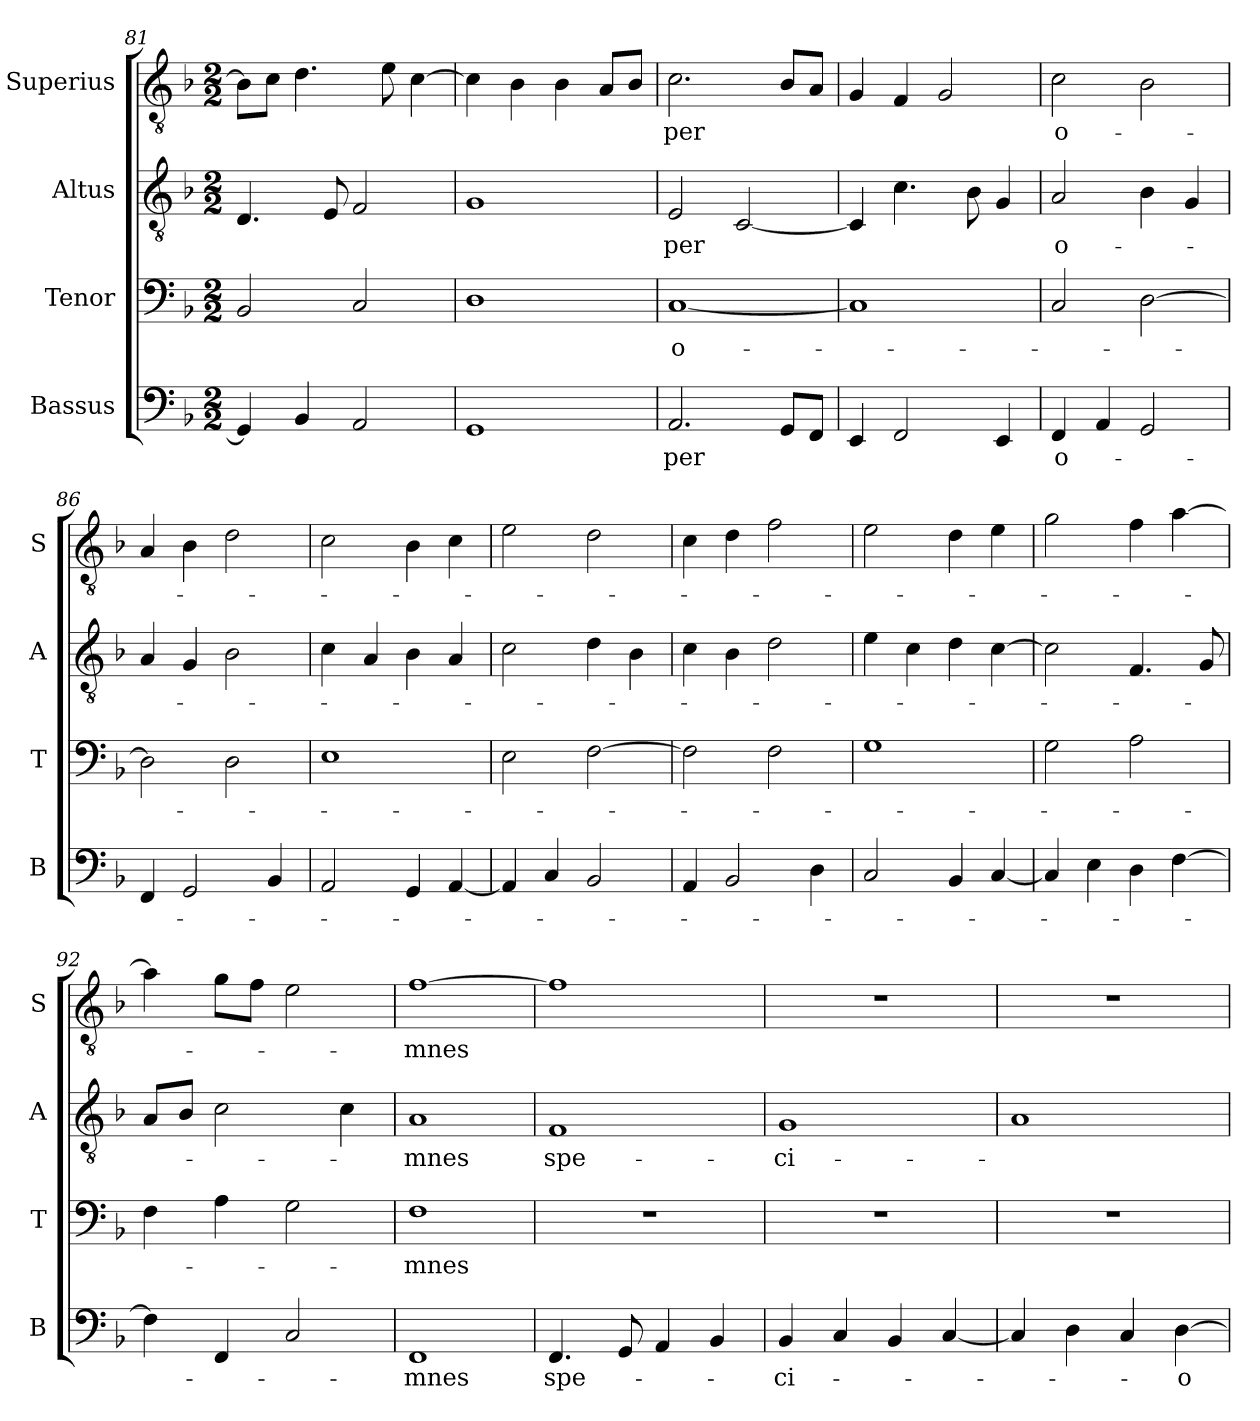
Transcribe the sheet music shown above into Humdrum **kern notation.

**kern	**text	**kern	**text	**kern	**text	**kern	**text
*part4	*part4	*part3	*part3	*part2	*part2	*part1	*part1
*staff4	*staff4	*staff3	*staff3	*staff2	*staff2	*staff1	*staff1
*I"Bassus	*	*I"Tenor	*	*I"Altus	*	*I"Superius	*
*I'B	*	*I'T	*	*I'A	*	*I'S	*
*clefF4	*	*clefF4	*	*clefGv2	*	*clefGv2	*
*k[b-]	*	*k[b-]	*	*k[b-]	*	*k[b-]	*
*d:	*	*d:	*	*d:	*	*d:	*
*M2/2	*	*M2/2	*	*M2/2	*	*M2/2	*
=81	=81	=81	=81	=81	=81	=81	=81
4GG]	.	2BB-	.	4.D	.	8B-L]	.
.	.	.	.	.	.	8cJ	.
4BB-	.	.	.	.	.	4.d	.
.	.	.	.	8E	.	.	.
2AA	.	2C	.	2F	.	.	.
.	.	.	.	.	.	8e	.
.	.	.	.	.	.	[4c	.
=82	=82	=82	=82	=82	=82	=82	=82
1GG	.	1D	.	1G	.	4c]	.
.	.	.	.	.	.	4B-	.
.	.	.	.	.	.	4B-	.
.	.	.	.	.	.	8AL	.
.	.	.	.	.	.	8B-J	.
=83	=83	=83	=83	=83	=83	=83	=83
2.AA	-per	[1C	o-	2E	-per	2.c	-per
.	.	.	.	[2C	.	.	.
8GGL	.	.	.	.	.	8B-L	.
8FFJ	.	.	.	.	.	8AJ	.
=84	=84	=84	=84	=84	=84	=84	=84
4EE	.	1C]	.	4C]	.	4G	.
2FF	.	.	.	4.c	.	4F	.
.	.	.	.	.	.	2G	.
.	.	.	.	8B-	.	.	.
4EE	.	.	.	4G	.	.	.
=85	=85	=85	=85	=85	=85	=85	=85
4FF	o-	2C	.	2A	o-	2c	o-
4AA	.	.	.	.	.	.	.
2GG	.	[2D	.	4B-	.	2B-	.
.	.	.	.	4G	.	.	.
=86	=86	=86	=86	=86	=86	=86	=86
4FF	.	2D]	.	4A	.	4A	.
2GG	.	.	.	4G	.	4B-	.
.	.	2D	.	2B-	.	2d	.
4BB-	.	.	.	.	.	.	.
=87	=87	=87	=87	=87	=87	=87	=87
2AA	.	1E	.	4c	.	2c	.
.	.	.	.	4A	.	.	.
4GG	.	.	.	4B-	.	4B-	.
[4AA	.	.	.	4A	.	4c	.
=88	=88	=88	=88	=88	=88	=88	=88
4AA]	.	2E	.	2c	.	2e	.
4C	.	.	.	.	.	.	.
2BB-	.	[2F	.	4d	.	2d	.
.	.	.	.	4B-	.	.	.
=89	=89	=89	=89	=89	=89	=89	=89
4AA	.	2F]	.	4c	.	4c	.
2BB-	.	.	.	4B-	.	4d	.
.	.	2F	.	2d	.	2f	.
4D	.	.	.	.	.	.	.
=90	=90	=90	=90	=90	=90	=90	=90
2C	.	1G	.	4e	.	2e	.
.	.	.	.	4c	.	.	.
4BB-	.	.	.	4d	.	4d	.
[4C	.	.	.	[4c	.	4e	.
=91	=91	=91	=91	=91	=91	=91	=91
4C]	.	2G	.	2c]	.	2g	.
4E	.	.	.	.	.	.	.
4D	.	2A	.	4.F	.	4f	.
[4F	.	.	.	.	.	[4a	.
.	.	.	.	8G	.	.	.
=92	=92	=92	=92	=92	=92	=92	=92
4F]	.	4F	.	8AL	.	4a]	.
.	.	.	.	8B-J	.	.	.
4FF	.	4A	.	2c	.	8gL	.
.	.	.	.	.	.	8fJ	.
2C	.	2G	.	.	.	2e	.
.	.	.	.	4c	.	.	.
=93	=93	=93	=93	=93	=93	=93	=93
1FF	-mnes	1F	-mnes	1A	-mnes	[1f	-mnes
=94	=94	=94	=94	=94	=94	=94	=94
!	!LO:LY:i	!	!	!	!	!	!
4.FF	spe-	1r	.	1F	spe-	1f]	.
8GG	.	.	.	.	.	.	.
4AA	.	.	.	.	.	.	.
4BB-	.	.	.	.	.	.	.
=95	=95	=95	=95	=95	=95	=95	=95
!	!LO:LY:i	!	!	!	!	!	!
4BB-	-ci-	1r	.	1G	-ci-	1r	.
4C	.	.	.	.	.	.	.
4BB-	.	.	.	.	.	.	.
[4C	.	.	.	.	.	.	.
=96	=96	=96	=96	=96	=96	=96	=96
4C]	.	1r	.	1A	.	1r	.
4D	.	.	.	.	.	.	.
4C	.	.	.	.	.	.	.
!	!LO:LY:i	!	!	!	!	!	!
[4D	-o-	.	.	.	.	.	.
=	=	=	=	=	=	=	=
*-	*-	*-	*-	*-	*-	*-	*-
